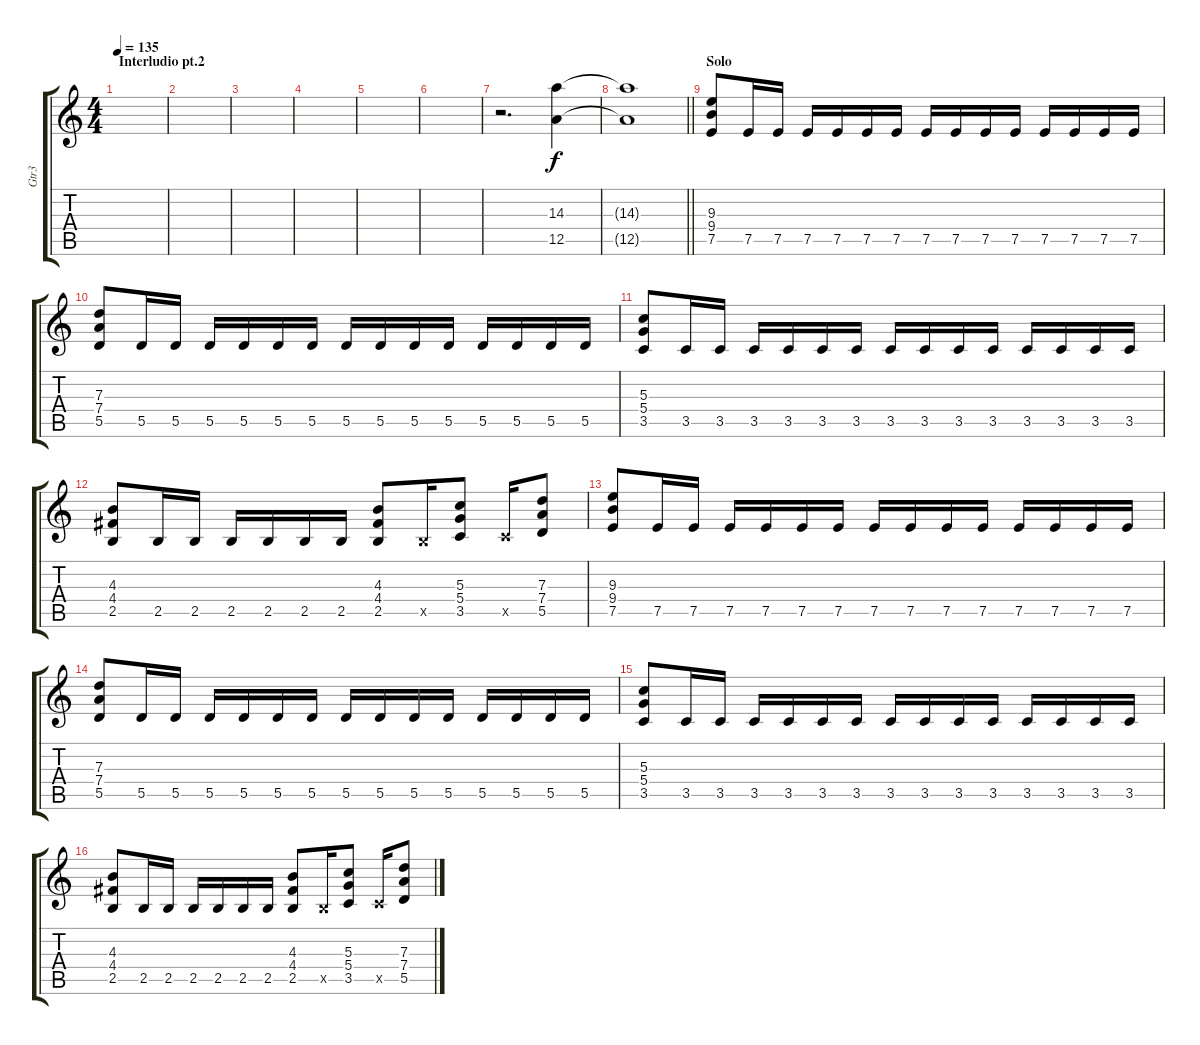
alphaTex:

\track ("Gtr3" "Gtr3") {instrument overdrivenguitar}
\staff {score tabs}
\tuning (E4 B3 G3 D3 A2 E2) {hide}
\ts (4 4)
\section ("" "Interludio pt.2")
\tempo 135
\clef g2
\ks c
|
|
|
|
|
|
r.2{d volume 0} (14.3 12.5).4{volume 16 instrument guitarharmonics} |
\barLineRight lightlight
(14.3{t} 12.5{t}).1 |
\section ("" "Solo")
(9.3 9.4 7.5).8{volume 13 instrument overdrivenguitar} 7.5.16 7.5.16 7.5.16 7.5.16 7.5.16 7.5.16 7.5.16 7.5.16 7.5.16 7.5.16 7.5.16 7.5.16 7.5.16 7.5.16 |
(7.3 7.4 5.5).8 5.5.16 5.5.16 5.5.16 5.5.16 5.5.16 5.5.16 5.5.16 5.5.16 5.5.16 5.5.16 5.5.16 5.5.16 5.5.16 5.5.16 |
(5.3 5.4 3.5).8 3.5.16 3.5.16 3.5.16 3.5.16 3.5.16 3.5.16 3.5.16 3.5.16 3.5.16 3.5.16 3.5.16 3.5.16 3.5.16 3.5.16 |
(4.3 4.4 2.5).8 2.5.16 2.5.16 2.5.16 2.5.16 2.5.16 2.5.16 (4.3 4.4 2.5).8 2.5{x}.16 (5.3 5.4 3.5).8 3.5{x}.16 (7.3 7.4 5.5).8 |
(9.3 9.4 7.5).8 7.5.16 7.5.16 7.5.16 7.5.16 7.5.16 7.5.16 7.5.16 7.5.16 7.5.16 7.5.16 7.5.16 7.5.16 7.5.16 7.5.16 |
(7.3 7.4 5.5).8 5.5.16 5.5.16 5.5.16 5.5.16 5.5.16 5.5.16 5.5.16 5.5.16 5.5.16 5.5.16 5.5.16 5.5.16 5.5.16 5.5.16 |
(5.3 5.4 3.5).8 3.5.16 3.5.16 3.5.16 3.5.16 3.5.16 3.5.16 3.5.16 3.5.16 3.5.16 3.5.16 3.5.16 3.5.16 3.5.16 3.5.16 |
(4.3 4.4 2.5).8 2.5.16 2.5.16 2.5.16 2.5.16 2.5.16 2.5.16 (4.3 4.4 2.5).8 2.5{x}.16 (5.3 5.4 3.5).8 3.5{x}.16 (7.3 7.4 5.5).8
